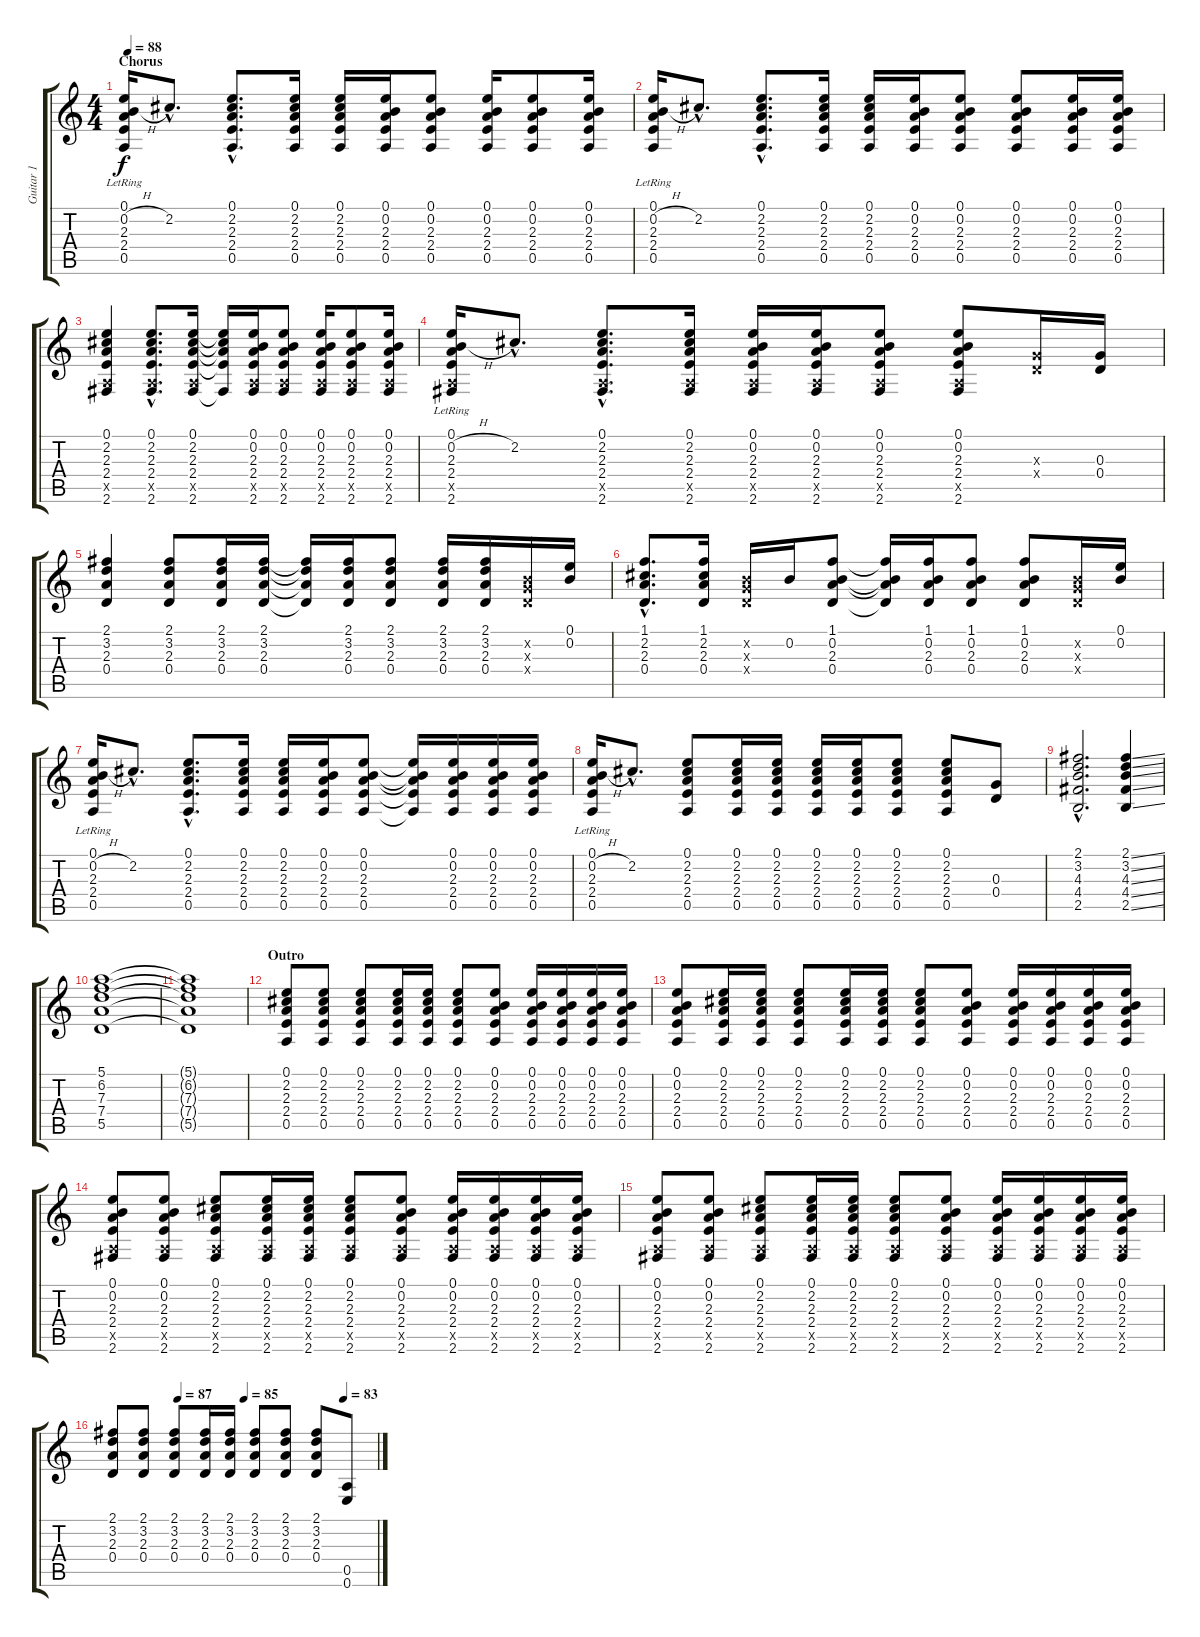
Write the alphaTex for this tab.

\track ("Guitar 1" "Guitar 1") {instrument electricguitarclean}
\staff {score tabs}
\tuning (E4 B3 G3 D3 A2 E2) {hide}
\ts (4 4)
\section ("" "Chorus")
\tempo 88
\clef g2
\ks c
(0.1{lr} 0.2{h} 2.3{lr} 2.4{lr} 0.5{lr}).16{dy f} 2.2{hac}.8{d} (0.1{hac} 2.2{hac} 2.3{hac} 2.4{hac} 0.5{hac}).8{d} (0.1 2.2 2.3 2.4 0.5).16 (0.1 2.2 2.3 2.4 0.5).16 (0.1 0.2 2.3 2.4 0.5).16 (0.1 0.2 2.3 2.4 0.5).8 (0.1 0.2 2.3 2.4 0.5).16 (0.1 0.2 2.3 2.4 0.5).8 (0.1 0.2 2.3 2.4 0.5).16 |
(0.1{lr} 0.2{h} 2.3{lr} 2.4{lr} 0.5{lr}).16 2.2{hac}.8{d} (0.1{hac} 2.2{hac} 2.3{hac} 2.4{hac} 0.5{hac}).8{d} (0.1 2.2 2.3 2.4 0.5).16 (0.1 2.2 2.3 2.4 0.5).16 (0.1 0.2 2.3 2.4 0.5).16 (0.1 0.2 2.3 2.4 0.5).8 (0.1 0.2 2.3 2.4 0.5).8 (0.1 0.2 2.3 2.4 0.5).16 (0.1 0.2 2.3 2.4 0.5).16 |
(0.1 2.2 2.3 2.4 0.5{x} 2.6).4 (0.1{hac} 2.2{hac} 2.3{hac} 2.4{hac} 0.5{hac x} 2.6{hac}).8{d} (0.1 2.2 2.3 2.4 0.5{x} 2.6).16 (0.1{t} 2.2{t} 2.3{t} 2.4{t} 2.6{t}).16 (0.1 0.2 2.3 2.4 0.5{x} 2.6).16 (0.1 0.2 2.3 2.4 0.5{x} 2.6).8 (0.1 0.2 2.3 2.4 0.5{x} 2.6).16 (0.1 0.2 2.3 2.4 0.5{x} 2.6).8 (0.1 0.2 2.3 2.4 0.5{x} 2.6).16 |
(0.1{lr} 0.2{h} 2.3{lr} 2.4{lr} 0.5{x} 2.6{lr}).16 2.2{hac}.8{d} (0.1{hac} 2.2{hac} 2.3{hac} 2.4{hac} 0.5{hac x} 2.6{hac}).8{d} (0.1 2.2 2.3 2.4 0.5{x} 2.6).16 (0.1 0.2 2.3 2.4 0.5{x} 2.6).16 (0.1 0.2 2.3 2.4 0.5{x} 2.6).16 (0.1 0.2 2.3 2.4 0.5{x} 2.6).8 (0.1 0.2 2.3 2.4 0.5{x} 2.6).8 (0.3{x} 0.4{x}).16 (0.3 0.4).16 |
(2.1 3.2 2.3 0.4).4 (2.1 3.2 2.3 0.4).8 (2.1 3.2 2.3 0.4).16 (2.1 3.2 2.3 0.4).16 (2.1{t} 3.2{t} 2.3{t} 0.4{t}).16 (2.1 3.2 2.3 0.4).16 (2.1 3.2 2.3 0.4).8 (2.1 3.2 2.3 0.4).16 (2.1 3.2 2.3 0.4).16 (0.2{x} 0.3{x} 0.4{x}).16 (0.1 0.2).16 |
(1.1{hac} 2.2{hac} 2.3{hac} 0.4{hac}).8{d} (1.1 2.2 2.3 0.4).16 (0.2{x} 0.3{x} 0.4{x}).16 0.2.16 (1.1 0.2 2.3 0.4).8 (1.1{t} 0.2{t} 2.3{t} 0.4{t}).16 (1.1 0.2 2.3 0.4).16 (1.1 0.2 2.3 0.4).8 (1.1 0.2 2.3 0.4).8 (0.2{x} 0.3{x} 0.4{x}).16 (0.1 0.2).16 |
(0.1{lr} 0.2{h} 2.3{lr} 2.4{lr} 0.5{lr}).16 2.2{hac}.8{d} (0.1{hac} 2.2{hac} 2.3{hac} 2.4{hac} 0.5{hac}).8{d} (0.1 2.2 2.3 2.4 0.5).16 (0.1 2.2 2.3 2.4 0.5).16 (0.1 0.2 2.3 2.4 0.5).16 (0.1 0.2 2.3 2.4 0.5).8 (0.1{t} 0.2{t} 2.3{t} 2.4{t} 0.5{t}).16 (0.1 0.2 2.3 2.4 0.5).16 (0.1 0.2 2.3 2.4 0.5).16 (0.1 0.2 2.3 2.4 0.5).16 |
(0.1{lr} 0.2{h} 2.3{lr} 2.4{lr} 0.5{lr}).16 2.2{hac}.8{d} (0.1 2.2 2.3 2.4 0.5).8 (0.1 2.2 2.3 2.4 0.5).16 (0.1 2.2 2.3 2.4 0.5).16 (0.1 2.2 2.3 2.4 0.5).16 (0.1 2.2 2.3 2.4 0.5).16 (0.1 2.2 2.3 2.4 0.5).8 (0.1 2.2 2.3 2.4 0.5).8 (0.3 0.4).8 |
(2.1{hac} 3.2{hac} 4.3{hac} 4.4{hac} 2.5{hac}).2{d} (2.1{ss} 3.2{ss} 4.3{ss} 4.4{ss} 2.5{ss}).4 |
(5.1 6.2 7.3 7.4 5.5).1 |
(5.1{t} 6.2{t} 7.3{t} 7.4{t} 5.5{t}).1 |
\section ("" "Outro")
(0.1 2.2 2.3 2.4 0.5).8 (0.1 2.2 2.3 2.4 0.5).8 (0.1 2.2 2.3 2.4 0.5).8 (0.1 2.2 2.3 2.4 0.5).16 (0.1 2.2 2.3 2.4 0.5).16 (0.1 2.2 2.3 2.4 0.5).8 (0.1 0.2 2.3 2.4 0.5).8 (0.1 0.2 2.3 2.4 0.5).16 (0.1 0.2 2.3 2.4 0.5).16 (0.1 0.2 2.3 2.4 0.5).16 (0.1 0.2 2.3 2.4 0.5).16 |
(0.1 0.2 2.3 2.4 0.5).8 (0.1 2.2 2.3 2.4 0.5).16 (0.1 2.2 2.3 2.4 0.5).16 (0.1 2.2 2.3 2.4 0.5).8 (0.1 2.2 2.3 2.4 0.5).16 (0.1 2.2 2.3 2.4 0.5).16 (0.1 2.2 2.3 2.4 0.5).8 (0.1 0.2 2.3 2.4 0.5).8 (0.1 0.2 2.3 2.4 0.5).16 (0.1 0.2 2.3 2.4 0.5).16 (0.1 0.2 2.3 2.4 0.5).16 (0.1 0.2 2.3 2.4 0.5).16 |
(0.1 0.2 2.3 2.4 0.5{x} 2.6).8 (0.1 0.2 2.3 2.4 0.5{x} 2.6).8 (0.1 2.2 2.3 2.4 0.5{x} 2.6).8 (0.1 2.2 2.3 2.4 0.5{x} 2.6).16 (0.1 2.2 2.3 2.4 0.5{x} 2.6).16 (0.1 2.2 2.3 2.4 0.5{x} 2.6).8 (0.1 0.2 2.3 2.4 0.5{x} 2.6).8 (0.1 0.2 2.3 2.4 0.5{x} 2.6).16 (0.1 0.2 2.3 2.4 0.5{x} 2.6).16 (0.1 0.2 2.3 2.4 0.5{x} 2.6).16 (0.1 0.2 2.3 2.4 0.5{x} 2.6).16 |
(0.1 0.2 2.3 2.4 0.5{x} 2.6).8 (0.1 0.2 2.3 2.4 0.5{x} 2.6).8 (0.1 2.2 2.3 2.4 0.5{x} 2.6).8 (0.1 2.2 2.3 2.4 0.5{x} 2.6).16 (0.1 2.2 2.3 2.4 0.5{x} 2.6).16 (0.1 2.2 2.3 2.4 0.5{x} 2.6).8 (0.1 0.2 2.3 2.4 0.5{x} 2.6).8 (0.1 0.2 2.3 2.4 0.5{x} 2.6).16 (0.1 0.2 2.3 2.4 0.5{x} 2.6).16 (0.1 0.2 2.3 2.4 0.5{x} 2.6).16 (0.1 0.2 2.3 2.4 0.5{x} 2.6).16 |
\tempo (87 0.25)
\tempo (85 0.5)
\tempo (83 0.875)
(2.1 3.2 2.3 0.4).8 (2.1 3.2 2.3 0.4).8 (2.1 3.2 2.3 0.4).8 (2.1 3.2 2.3 0.4).16 (2.1 3.2 2.3 0.4).16 (2.1 3.2 2.3 0.4).8 (2.1 3.2 2.3 0.4).8 (2.1 3.2 2.3 0.4).8 (0.5 0.6).8
